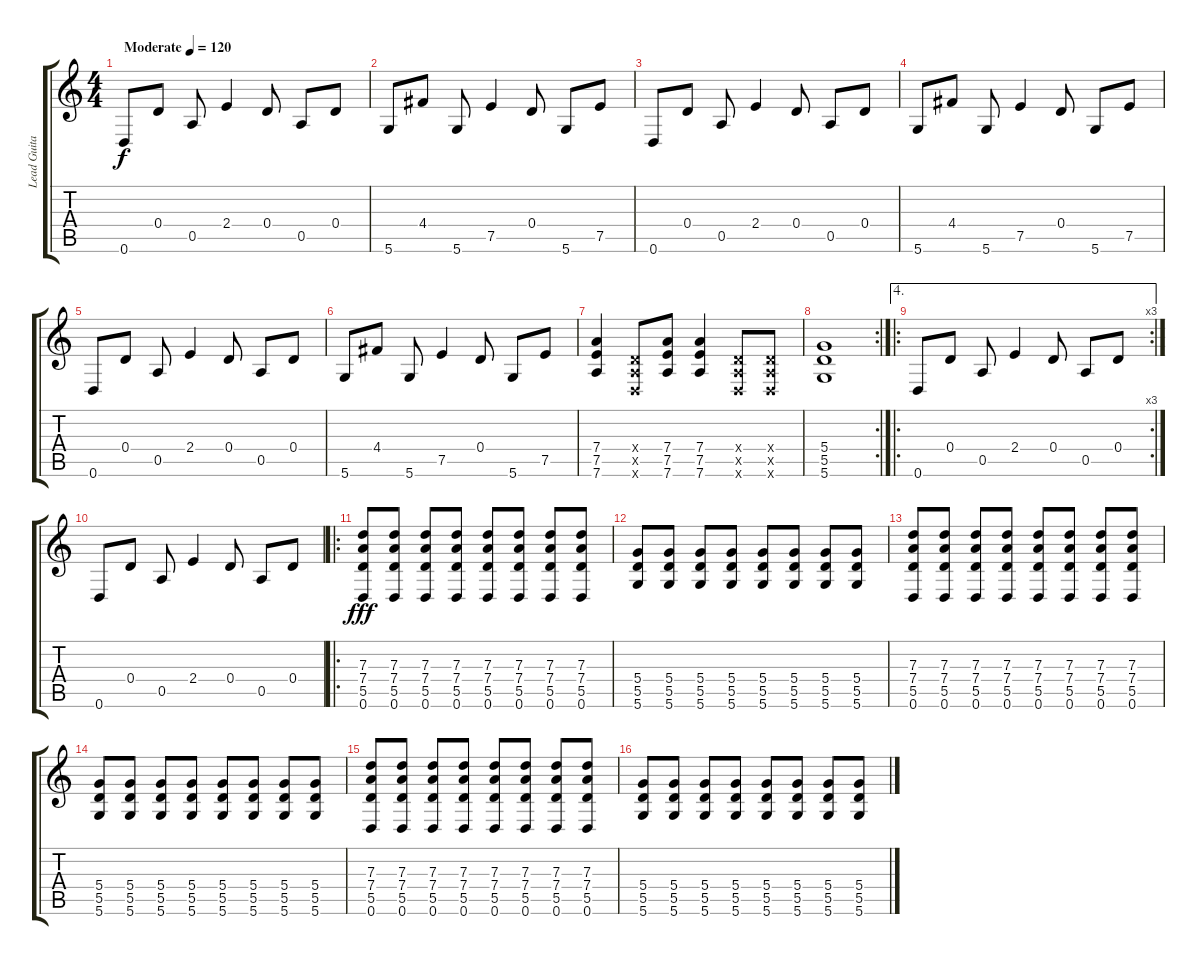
\track ("Lead Guitar" "Lead Guita") {instrument acousticguitarsteel}
\staff {score tabs}
\tuning (E4 B3 G3 D3 A2 D2) {hide}
\ts (4 4)
\tempo (120 "Moderate")
\clef g2
\ks c
0.6.8{dy f instrument acousticguitarsteel} 0.4.8 0.5.8 2.4.4 0.4.8 0.5.8 0.4.8 |
5.6.8 4.4.8 5.6.8 7.5.4 0.4.8 5.6.8 7.5.8 |
0.6.8 0.4.8 0.5.8 2.4.4 0.4.8 0.5.8 0.4.8 |
5.6.8 4.4.8 5.6.8 7.5.4 0.4.8 5.6.8 7.5.8 |
0.6.8 0.4.8 0.5.8 2.4.4 0.4.8 0.5.8 0.4.8 |
5.6.8 4.4.8 5.6.8 7.5.4 0.4.8 5.6.8 7.5.8 |
(7.4 7.5 7.6).4 (0.4{x} 0.5{x} 0.6{x}).8 (7.4 7.5 7.6).8 (7.4 7.5 7.6).4 (0.4{x} 0.5{x} 0.6{x}).8 (0.4{x} 0.5{x} 0.6{x}).8 |
\rc 2
(5.4 5.5 5.6).1 |
\ae 4
\ro
\rc 3
0.6.8 0.4.8 0.5.8 2.4.4 0.4.8 0.5.8 0.4.8 |
0.6.8 0.4.8 0.5.8 2.4.4 0.4.8 0.5.8 0.4.8 |
\ro
(7.3 7.4 5.5 0.6).8{dy fff} (7.3 7.4 5.5 0.6).8 (7.3 7.4 5.5 0.6).8 (7.3 7.4 5.5 0.6).8 (7.3 7.4 5.5 0.6).8 (7.3 7.4 5.5 0.6).8 (7.3 7.4 5.5 0.6).8 (7.3 7.4 5.5 0.6).8 |
(5.4 5.5 5.6).8 (5.4 5.5 5.6).8 (5.4 5.5 5.6).8 (5.4 5.5 5.6).8 (5.4 5.5 5.6).8 (5.4 5.5 5.6).8 (5.4 5.5 5.6).8 (5.4 5.5 5.6).8 |
(7.3 7.4 5.5 0.6).8 (7.3 7.4 5.5 0.6).8 (7.3 7.4 5.5 0.6).8 (7.3 7.4 5.5 0.6).8 (7.3 7.4 5.5 0.6).8 (7.3 7.4 5.5 0.6).8 (7.3 7.4 5.5 0.6).8 (7.3 7.4 5.5 0.6).8 |
(5.4 5.5 5.6).8 (5.4 5.5 5.6).8 (5.4 5.5 5.6).8 (5.4 5.5 5.6).8 (5.4 5.5 5.6).8 (5.4 5.5 5.6).8 (5.4 5.5 5.6).8 (5.4 5.5 5.6).8 |
(7.3 7.4 5.5 0.6).8 (7.3 7.4 5.5 0.6).8 (7.3 7.4 5.5 0.6).8 (7.3 7.4 5.5 0.6).8 (7.3 7.4 5.5 0.6).8 (7.3 7.4 5.5 0.6).8 (7.3 7.4 5.5 0.6).8 (7.3 7.4 5.5 0.6).8 |
(5.4 5.5 5.6).8 (5.4 5.5 5.6).8 (5.4 5.5 5.6).8 (5.4 5.5 5.6).8 (5.4 5.5 5.6).8 (5.4 5.5 5.6).8 (5.4 5.5 5.6).8 (5.4 5.5 5.6).8
